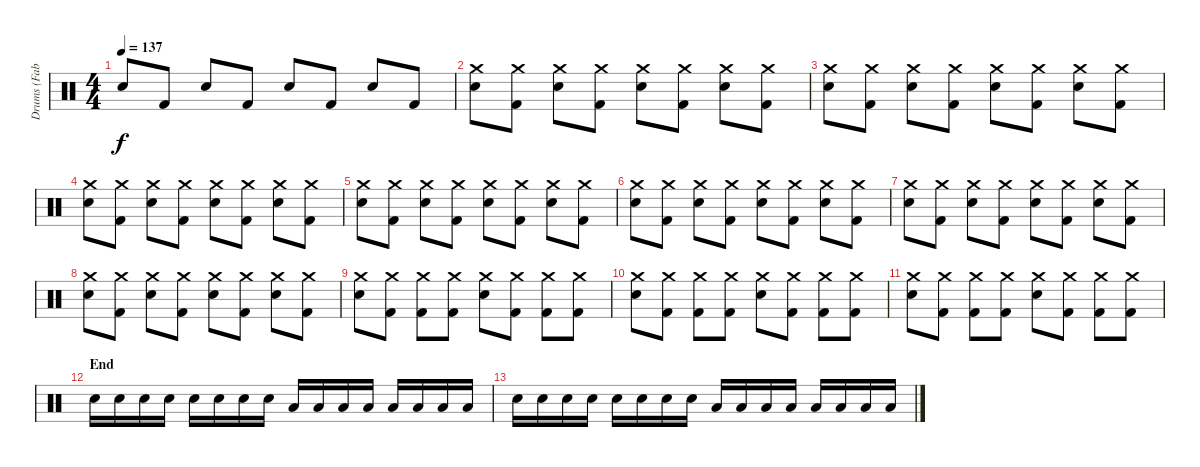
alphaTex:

\track ("Drums (Fab)" "Drums (Fab") {instrument percussion}
\staff {score}
\articulation defaults
\ts (4 4)
\tempo 137
\clef neutral
\ks c "Snare (hit) 2".8{dy f} "Kick (hit) 2".8 "Snare (hit) 2".8 "Kick (hit) 2".8 "Snare (hit) 2".8 "Kick (hit) 2".8 "Snare (hit) 2".8 "Kick (hit) 2".8
|
("Crash medium (hit)" "Snare (hit) 2").8 ("Crash medium (hit)" "Kick (hit) 2").8 ("Crash medium (hit)" "Snare (hit) 2").8 ("Crash medium (hit)" "Kick (hit) 2").8 ("Crash medium (hit)" "Snare (hit) 2").8 ("Crash medium (hit)" "Kick (hit) 2").8 ("Crash medium (hit)" "Snare (hit) 2").8 ("Crash medium (hit)" "Kick (hit) 2").8 |
("Crash medium (hit)" "Snare (hit) 2").8 ("Crash medium (hit)" "Kick (hit) 2").8 ("Crash medium (hit)" "Snare (hit) 2").8 ("Crash medium (hit)" "Kick (hit) 2").8 ("Crash medium (hit)" "Snare (hit) 2").8 ("Crash medium (hit)" "Kick (hit) 2").8 ("Crash medium (hit)" "Snare (hit) 2").8 ("Crash medium (hit)" "Kick (hit) 2").8 |
("Crash medium (hit)" "Snare (hit) 2").8 ("Crash medium (hit)" "Kick (hit) 2").8 ("Crash medium (hit)" "Snare (hit) 2").8 ("Crash medium (hit)" "Kick (hit) 2").8 ("Crash medium (hit)" "Snare (hit) 2").8 ("Crash medium (hit)" "Kick (hit) 2").8 ("Crash medium (hit)" "Snare (hit) 2").8 ("Crash medium (hit)" "Kick (hit) 2").8 |
("Crash medium (hit)" "Snare (hit) 2").8 ("Crash medium (hit)" "Kick (hit) 2").8 ("Crash medium (hit)" "Snare (hit) 2").8 ("Crash medium (hit)" "Kick (hit) 2").8 ("Crash medium (hit)" "Snare (hit) 2").8 ("Crash medium (hit)" "Kick (hit) 2").8 ("Crash medium (hit)" "Snare (hit) 2").8 ("Crash medium (hit)" "Kick (hit) 2").8 |
("Crash medium (hit)" "Snare (hit) 2").8 ("Crash medium (hit)" "Kick (hit) 2").8 ("Crash medium (hit)" "Snare (hit) 2").8 ("Crash medium (hit)" "Kick (hit) 2").8 ("Crash medium (hit)" "Snare (hit) 2").8 ("Crash medium (hit)" "Kick (hit) 2").8 ("Crash medium (hit)" "Snare (hit) 2").8 ("Crash medium (hit)" "Kick (hit) 2").8 |
("Crash medium (hit)" "Snare (hit) 2").8 ("Crash medium (hit)" "Kick (hit) 2").8 ("Crash medium (hit)" "Snare (hit) 2").8 ("Crash medium (hit)" "Kick (hit) 2").8 ("Crash medium (hit)" "Snare (hit) 2").8 ("Crash medium (hit)" "Kick (hit) 2").8 ("Crash medium (hit)" "Snare (hit) 2").8 ("Crash medium (hit)" "Kick (hit) 2").8 |
("Crash medium (hit)" "Snare (hit) 2").8 ("Crash medium (hit)" "Kick (hit) 2").8 ("Crash medium (hit)" "Snare (hit) 2").8 ("Crash medium (hit)" "Kick (hit) 2").8 ("Crash medium (hit)" "Snare (hit) 2").8 ("Crash medium (hit)" "Kick (hit) 2").8 ("Crash medium (hit)" "Snare (hit) 2").8 ("Crash medium (hit)" "Kick (hit) 2").8 |
("Crash medium (hit)" "Snare (hit) 2").8 ("Crash medium (hit)" "Kick (hit) 2").8 ("Crash medium (hit)" "Kick (hit) 2").8 ("Crash medium (hit)" "Kick (hit) 2").8 ("Crash medium (hit)" "Snare (hit) 2").8 ("Crash medium (hit)" "Kick (hit) 2").8 ("Crash medium (hit)" "Kick (hit) 2").8 ("Crash medium (hit)" "Kick (hit) 2").8 |
("Crash medium (hit)" "Snare (hit) 2").8 ("Crash medium (hit)" "Kick (hit) 2").8 ("Crash medium (hit)" "Kick (hit) 2").8 ("Crash medium (hit)" "Kick (hit) 2").8 ("Crash medium (hit)" "Snare (hit) 2").8 ("Crash medium (hit)" "Kick (hit) 2").8 ("Crash medium (hit)" "Kick (hit) 2").8 ("Crash medium (hit)" "Kick (hit) 2").8 |
("Crash medium (hit)" "Snare (hit) 2").8 ("Crash medium (hit)" "Kick (hit) 2").8 ("Crash medium (hit)" "Kick (hit) 2").8 ("Crash medium (hit)" "Kick (hit) 2").8 ("Crash medium (hit)" "Snare (hit) 2").8 ("Crash medium (hit)" "Kick (hit) 2").8 ("Crash medium (hit)" "Kick (hit) 2").8 ("Crash medium (hit)" "Kick (hit) 2").8 |
\section ("" "End")
"Snare (hit) 2".16 "Snare (hit) 2".16 "Snare (hit) 2".16 "Snare (hit) 2".16 "Snare (hit) 2".16 "Snare (hit) 2".16 "Snare (hit) 2".16 "Snare (hit) 2".16 "Low Tom (hit)".16 "Low Tom (hit)".16 "Low Tom (hit)".16 "Low Tom (hit)".16 "Low Tom (hit)".16 "Low Tom (hit)".16 "Low Tom (hit)".16 "Low Tom (hit)".16 |
"Snare (hit) 2".16 "Snare (hit) 2".16 "Snare (hit) 2".16 "Snare (hit) 2".16 "Snare (hit) 2".16 "Snare (hit) 2".16 "Snare (hit) 2".16 "Snare (hit) 2".16 "Low Tom (hit)".16 "Low Tom (hit)".16 "Low Tom (hit)".16 "Low Tom (hit)".16 "Low Tom (hit)".16 "Low Tom (hit)".16 "Low Tom (hit)".16 "Low Tom (hit)".16
